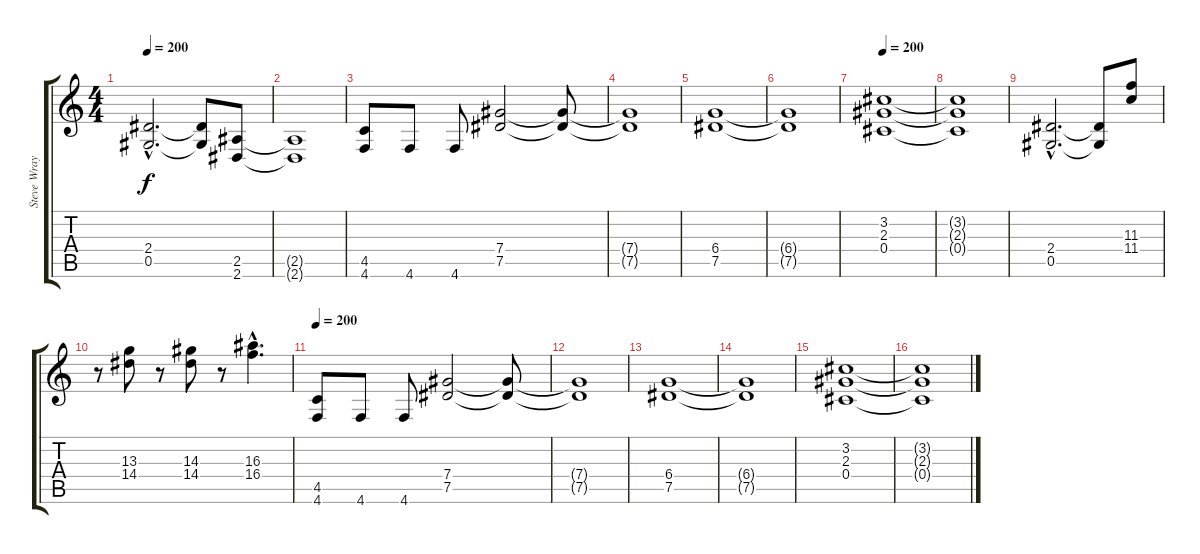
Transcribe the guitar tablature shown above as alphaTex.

\track ("Steve Wray" "Steve Wray") {instrument distortionguitar}
\staff {score tabs}
\tuning (Eb4 Bb3 Gb3 Db3 Ab2 Db2) {hide}
\ts (4 4)
\tempo 200
\clef g2
\ks c
(2.4{hac} 0.5{hac}).2{d dy f} (2.4{t} 0.5{t}).8 (2.5 2.6).8 |
(2.5{t} 2.6{t}).1 |
(4.5 4.6).8 4.6.8 4.6.8 (7.4 7.5).2 (7.4{t} 7.5{t}).8 |
(7.4{t} 7.5{t}).1 |
(6.4 7.5).1 |
(6.4{t} 7.5{t}).1 |
\tempo 200
(3.2 2.3 0.4).1 |
(3.2{t} 2.3{t} 0.4{t}).1 |
(2.4{hac} 0.5{hac}).2{d} (2.4{t} 0.5{t}).8 (11.3 11.4).8 |
r.8 (13.3 14.4).8 r.8 (14.3 14.4).8 r.8 (16.3{hac} 16.4{hac}).4{d} |
\tempo 200
(4.5 4.6).8 4.6.8 4.6.8 (7.4 7.5).2 (7.4{t} 7.5{t}).8 |
(7.4{t} 7.5{t}).1 |
(6.4 7.5).1 |
(6.4{t} 7.5{t}).1 |
(3.2 2.3 0.4).1 |
(3.2{t} 2.3{t} 0.4{t}).1
